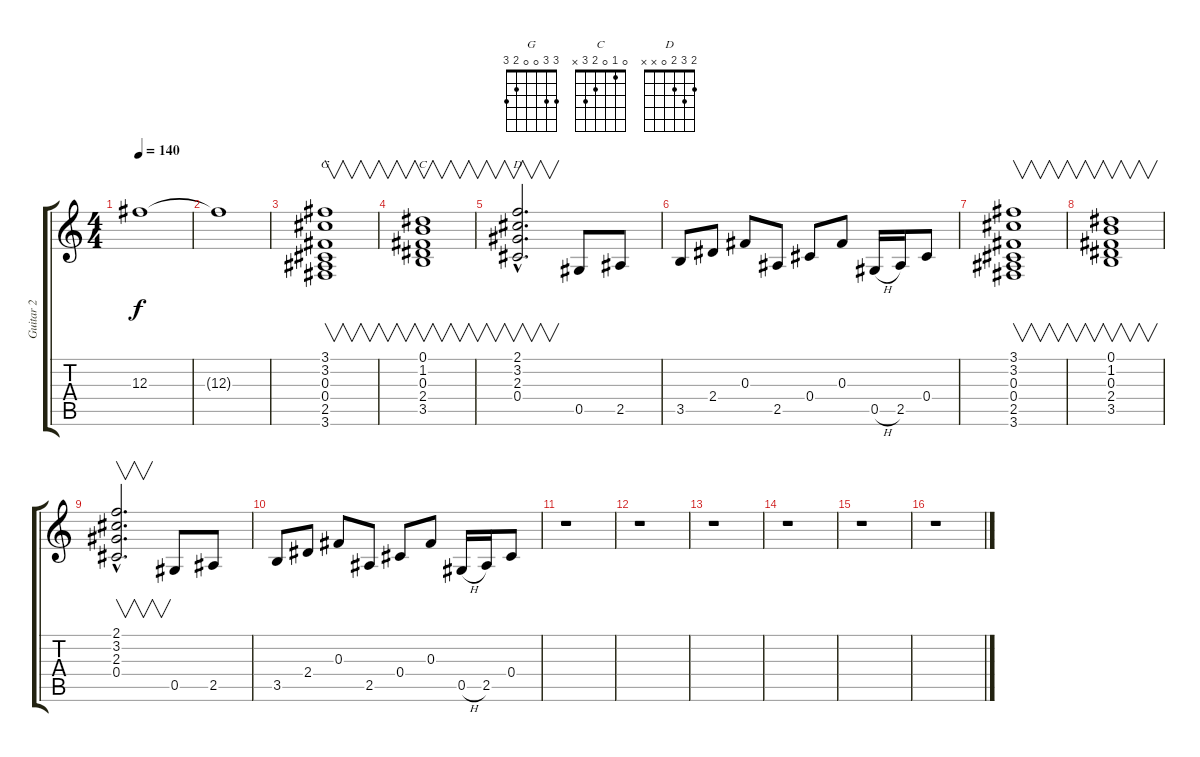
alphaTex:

\track ("Guitar 2" "Guitar 2") {instrument acousticguitarnylon}
\staff {score tabs}
\tuning (Eb4 Bb3 Gb3 Db3 Ab2 Eb2) {hide}
\chord ("G" 3 3 0 0 2 3)
\chord ("C" 0 1 0 2 3 x)
\chord ("D" 2 3 2 0 x x)
\ts (4 4)
\tempo 140
\clef g2
\ks c
12.3.1{dy f} |
12.3{t}.1 |
(3.1 3.2 0.3 0.4 2.5 3.6).1{v ch "G"} |
(0.1 1.2 0.3 2.4 3.5).1{v ch "C"} |
(2.1{hac} 3.2{hac} 2.3{hac} 0.4{hac}).2{v d ch "D"} 0.5.8 2.5.8 |
3.5.8 2.4.8 0.3.8 2.5.8 0.4.8 0.3.8 0.5{h}.16 2.5.16 0.4.8 |
(3.1 3.2 0.3 0.4 2.5 3.6).1{v} |
(0.1 1.2 0.3 2.4 3.5).1{v} |
(2.1{hac} 3.2{hac} 2.3{hac} 0.4{hac}).2{v d} 0.5.8 2.5.8 |
3.5.8 2.4.8 0.3.8 2.5.8 0.4.8 0.3.8 0.5{h}.16 2.5.16 0.4.8 |
r.1 |
r.1 |
r.1 |
r.1 |
r.1 |
r.1
